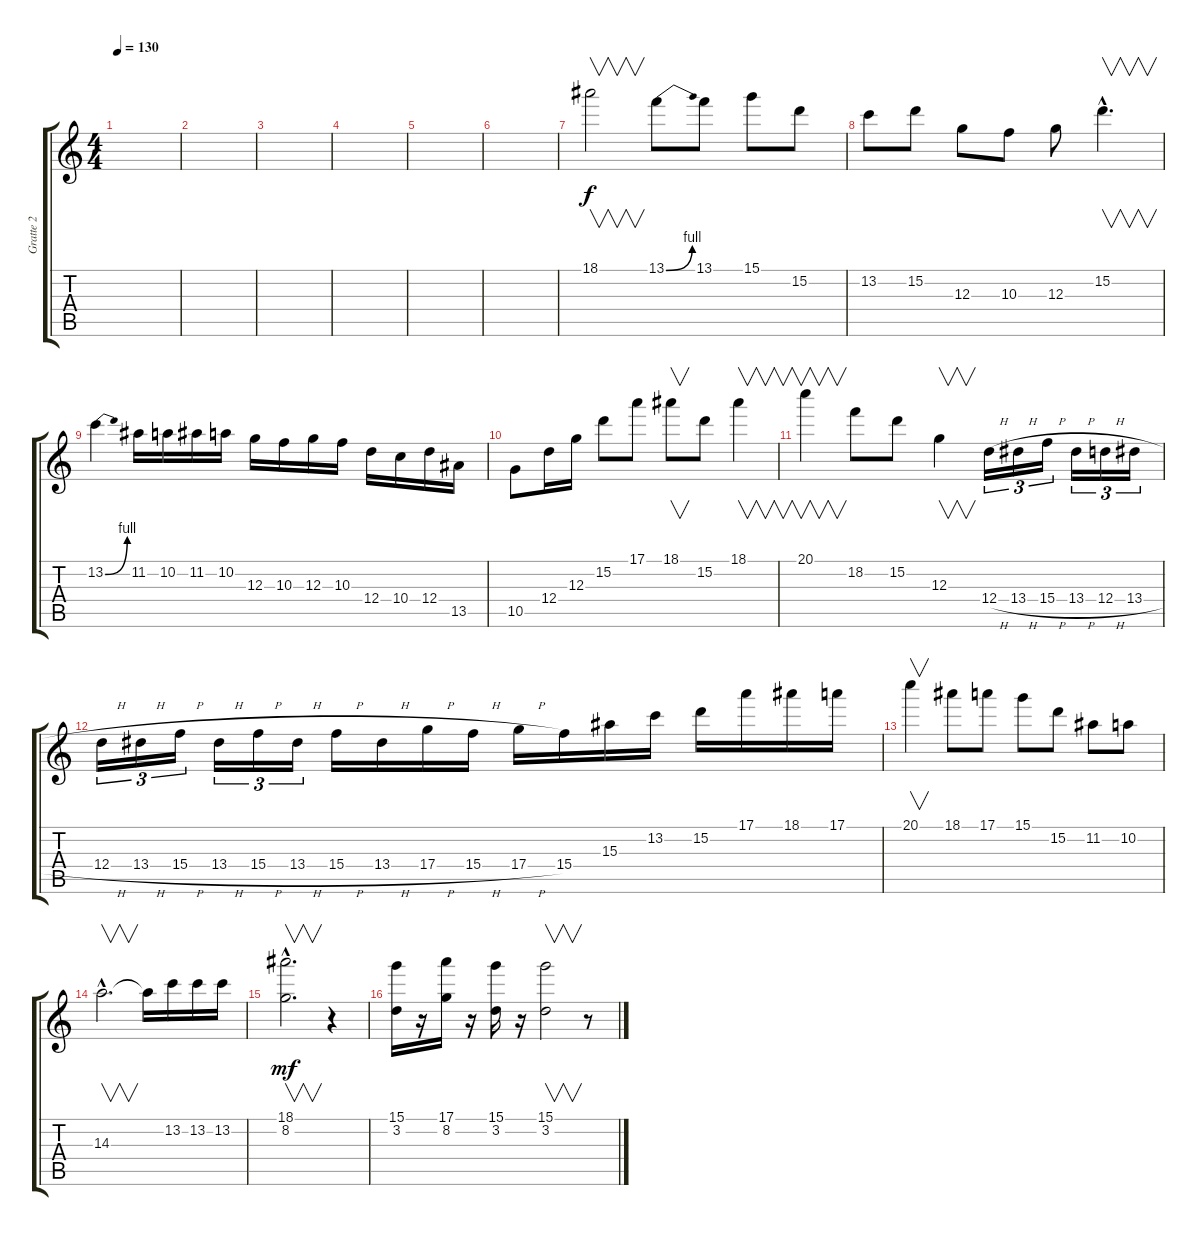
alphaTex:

\track ("Gratte 2" "Gratte 2") {instrument overdrivenguitar}
\staff {score tabs}
\tuning (E4 B3 G3 D3 A2 E2) {hide}
\ts (4 4)
\tempo 130
\clef g2
\ks c
|
|
|
|
|
|
18.1.2{v} 13.1{be (bend 0 0 60 4)}.8 13.1.8 15.1.8 15.2.8 |
13.2.8 15.2.8 12.3.8 10.3.8 12.3.8 15.2{hac}.4{v d} |
13.2{be (bend 0 0 60 4)}.4 11.2.16 10.2.16 11.2.16 10.2.16 12.3.16 10.3.16 12.3.16 10.3.16 12.4.16 10.4.16 12.4.16 13.5.16 |
10.5.8 12.4.16 12.3.16 15.2.8 17.1.8 18.1.8{v} 15.2.8 18.1.4{v} |
20.1.4{v} 18.2.8 15.2.8 12.3.4{v} 12.4{h}.16{tu (3 2)} 13.4{h}.16{tu (3 2)} 15.4{h}.16{tu (3 2)} 13.4{h}.16{tu (3 2)} 12.4{h}.16{tu (3 2)} 13.4{h}.16{tu (3 2)} |
12.4{h}.16{tu (3 2)} 13.4{h}.16{tu (3 2)} 15.4{h}.16{tu (3 2)} 13.4{h}.16{tu (3 2)} 15.4{h}.16{tu (3 2)} 13.4{h}.16{tu (3 2)} 15.4{h}.16 13.4{h}.16 17.4{h}.16 15.4{h}.16 17.4{h}.16 15.4.16 15.3.16 13.2.16 15.2.16 17.1.16 18.1.16 17.1.16 |
20.1.4{v} 18.1.8 17.1.8 15.1.8 15.2.8 11.2.8 10.2.8 |
14.3{hac}.2{v d} 14.3{t}.16 13.2.16 13.2.16 13.2.16 |
(18.1{hac} 8.2{hac}).2{v d dy mf} r.4 |
(15.1 3.2).16 r.16 (17.1 8.2).16 r.16 (15.1 3.2).16 r.16 (15.1 3.2).2{v} r.8
